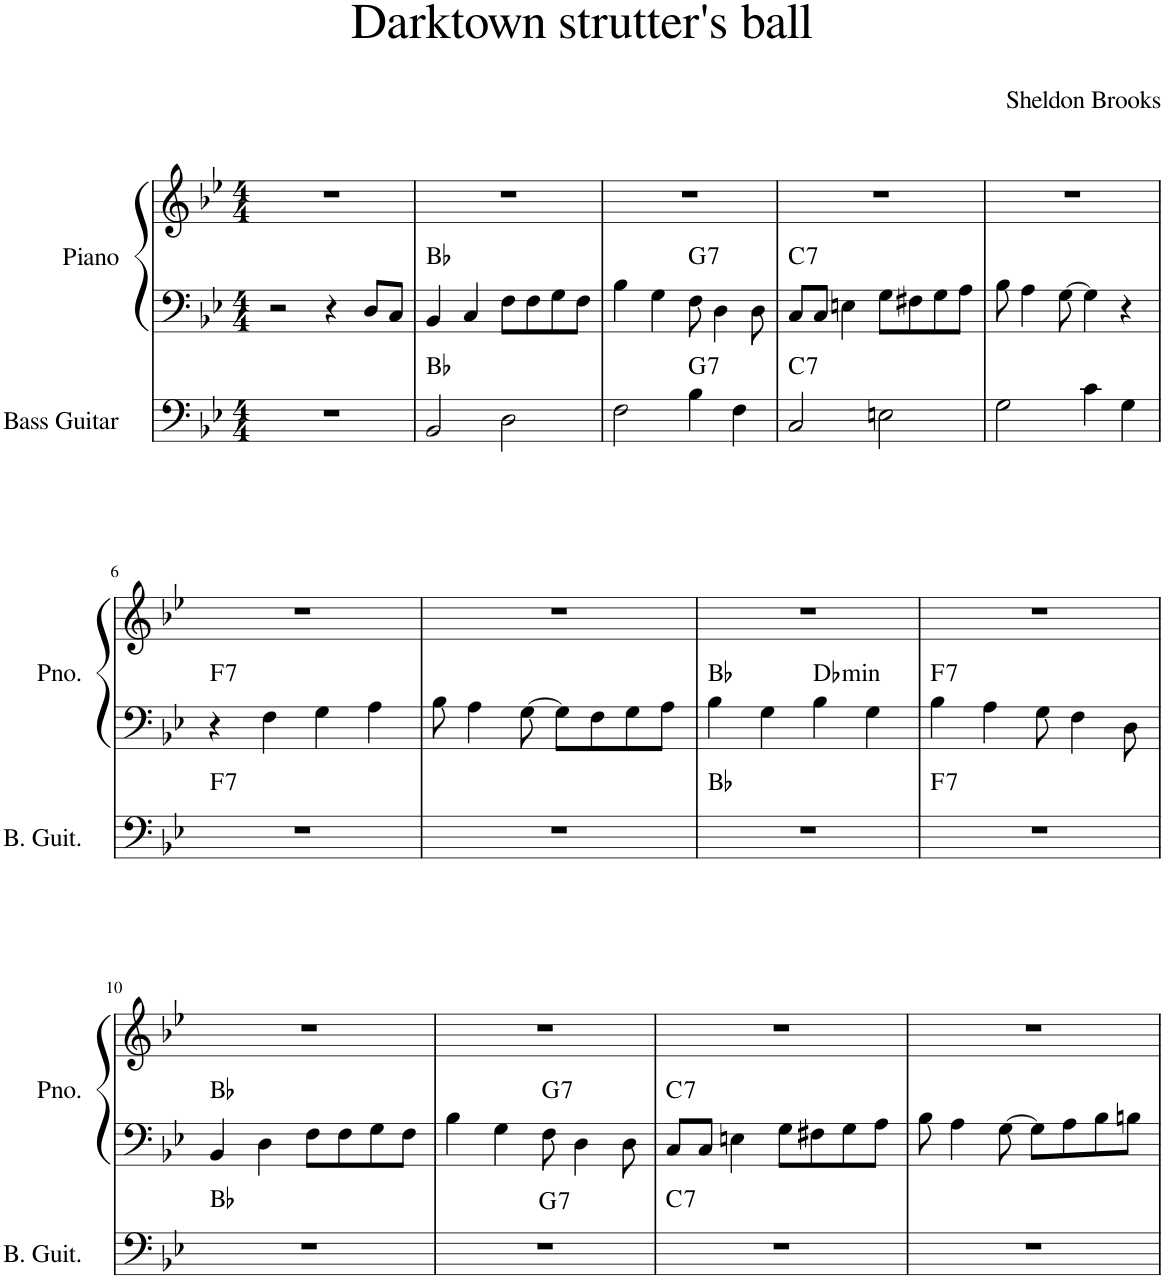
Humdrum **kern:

**kern	**harte	**kern	**kern	**harte
*part2	*part2	*part1	*part1	*part1
*staff3	*	*staff2	*staff1	*
*I"Bass Guitar	*	*I"Piano	*	*
*I'B. Guit.	*	*I'Pno.	*	*
*clefF4	*	*clefF4	*clefG2	*
*Trd7c12	*	*	*	*
*k[b-e-]	*	*k[b-e-]	*k[b-e-]	*
*M4/4	*	*M4/4	*M4/4	*
=1	=1	=1	=1	=1
1r	.	2r	1r	.
.	.	4r	.	.
.	.	8D/L	.	.
.	.	8C/J	.	.
=2	=2	=2	=2	=2
2BB-/	Bb:maj	4BB-/	1r	Bb:maj
.	.	4C/	.	.
2D\	.	8F\L	.	.
.	.	8F\	.	.
.	.	8G\	.	.
.	.	8F\J	.	.
=3	=3	=3	=3	=3
*	*	*	*^	*
2F\	.	4B-\	1r	2ryy	.
.	.	4G\	.	.	.
!	!LO:H:kt=7	!	!	!	!LO:H:kt=7
4B-\	G:7	8F\	.	2ryy	G:7
.	.	4D\	.	.	.
4F\	.	.	.	.	.
.	.	8D\	.	.	.
=4	=4	=4	=4	=4	=4
!	!LO:H:kt=7	!	!	!	!LO:H:kt=7
*	*	*	*v	*v	*
2C/	C:7	8C/L	1r	C:7
.	.	8C/J	.	.
.	.	4En\	.	.
2En\	.	8G\L	.	.
.	.	8F#X\	.	.
.	.	8G\	.	.
.	.	8A\J	.	.
=5	=5	=5	=5	=5
2G\	.	8B-\	1r	.
.	.	4A\	.	.
.	.	[8G\	.	.
4c\	.	4G\]	.	.
4G\	.	4r	.	.
!!LO:LB:g=z
=6	=6	=6	=6	=6
!	!LO:H:kt=7	!	!	!LO:H:kt=7
1r	F:7	4r	1r	F:7
.	.	4F\	.	.
.	.	4G\	.	.
.	.	4A\	.	.
=7	=7	=7	=7	=7
1r	.	8B-\	1r	.
.	.	4A\	.	.
.	.	[8G\	.	.
.	.	8G\L]	.	.
.	.	8F\	.	.
.	.	8G\	.	.
.	.	8A\J	.	.
=8	=8	=8	=8	=8
*	*	*	*^	*
1r	Bb:maj	4B-\	1r	2ryy	Bb:maj
.	.	4G\	.	.	.
!	!	!	!	!	!LO:H:kt=min
.	.	4B-\	.	2ryy	Db:min
.	.	4G\	.	.	.
=9	=9	=9	=9	=9	=9
!	!LO:H:kt=7	!	!	!	!LO:H:kt=7
*	*	*	*v	*v	*
1r	F:7	4B-\	1r	F:7
.	.	4A\	.	.
.	.	8G\	.	.
.	.	4F\	.	.
.	.	8D\	.	.
!!LO:LB:g=z
=10	=10	=10	=10	=10
1r	Bb:maj	4BB-/	1r	Bb:maj
.	.	4D\	.	.
.	.	8F\L	.	.
.	.	8F\	.	.
.	.	8G\	.	.
.	.	8F\J	.	.
=11	=11	=11	=11	=11
!	!LO:H:kt=7	!	!	!
*	*	*	*^	*
1r	G:7	4B-\	1r	2ryy	.
.	.	4G\	.	.	.
!	!	!	!	!	!LO:H:kt=7
.	.	8F\	.	2ryy	G:7
.	.	4D\	.	.	.
.	.	8D\	.	.	.
=12	=12	=12	=12	=12	=12
!	!LO:H:kt=7	!	!	!	!LO:H:kt=7
*	*	*	*v	*v	*
1r	C:7	8C/L	1r	C:7
.	.	8C/J	.	.
.	.	4En\	.	.
.	.	8G\L	.	.
.	.	8F#X\	.	.
.	.	8G\	.	.
.	.	8A\J	.	.
=13	=13	=13	=13	=13
1r	.	8B-\	1r	.
.	.	4A\	.	.
.	.	[8G\	.	.
.	.	8G\L]	.	.
.	.	8A\	.	.
.	.	8B-\	.	.
.	.	8Bn\J	.	.
=	=	=	=	=
*-	*-	*-	*-	*-
